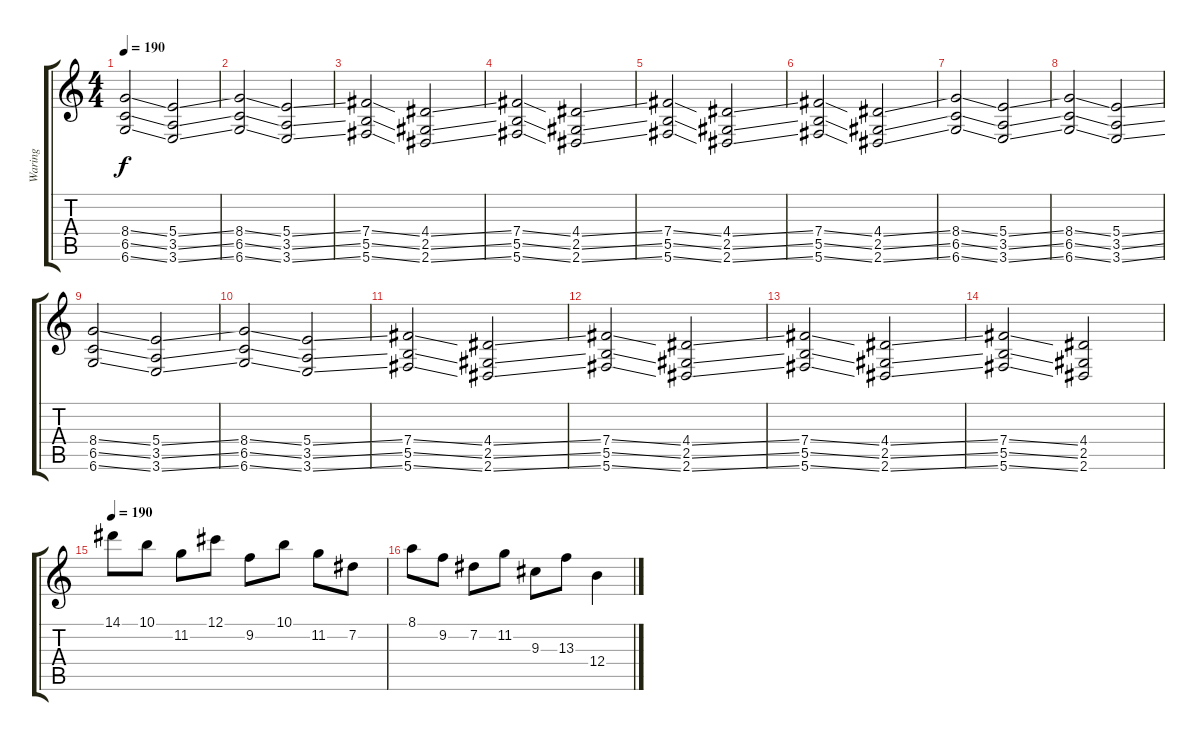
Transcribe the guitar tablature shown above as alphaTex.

\track ("Waring" "Waring") {instrument distortionguitar}
\staff {score tabs}
\tuning (Db4 Ab3 E3 B2 Gb2 Db2) {hide}
\ts (4 4)
\tempo 190
\clef g2
\ks c
(8.4{ss} 6.5{ss} 6.6{ss}).2{dy f} (5.4{ss} 3.5{ss} 3.6{ss}).2 |
(8.4{ss} 6.5{ss} 6.6{ss}).2 (5.4{ss} 3.5{ss} 3.6{ss}).2 |
(7.4{ss} 5.5{ss} 5.6{ss}).2 (4.4{ss} 2.5{ss} 2.6{ss}).2 |
(7.4{ss} 5.5{ss} 5.6{ss}).2 (4.4{ss} 2.5{ss} 2.6{ss}).2 |
(7.4{ss} 5.5{ss} 5.6{ss}).2 (4.4{ss} 2.5{ss} 2.6{ss}).2 |
(7.4{ss} 5.5{ss} 5.6{ss}).2 (4.4{ss} 2.5{ss} 2.6{ss}).2 |
(8.4{ss} 6.5{ss} 6.6{ss}).2 (5.4{ss} 3.5{ss} 3.6{ss}).2 |
(8.4{ss} 6.5{ss} 6.6{ss}).2 (5.4{ss} 3.5{ss} 3.6{ss}).2 |
(8.4{ss} 6.5{ss} 6.6{ss}).2 (5.4{ss} 3.5{ss} 3.6{ss}).2 |
(8.4{ss} 6.5{ss} 6.6{ss}).2 (5.4{ss} 3.5{ss} 3.6{ss}).2 |
(7.4{ss} 5.5{ss} 5.6{ss}).2 (4.4{ss} 2.5{ss} 2.6{ss}).2 |
(7.4{ss} 5.5{ss} 5.6{ss}).2 (4.4{ss} 2.5{ss} 2.6{ss}).2 |
(7.4{ss} 5.5{ss} 5.6{ss}).2 (4.4{ss} 2.5{ss} 2.6{ss}).2 |
(7.4{ss} 5.5{ss} 5.6{ss}).2 (4.4 2.5 2.6).2 |
\tempo 190
14.1.8 10.1.8 11.2.8 12.1.8 9.2.8 10.1.8 11.2.8 7.2.8 |
8.1.8 9.2.8 7.2.8 11.2.8 9.3.8 13.3.8 12.4.4
